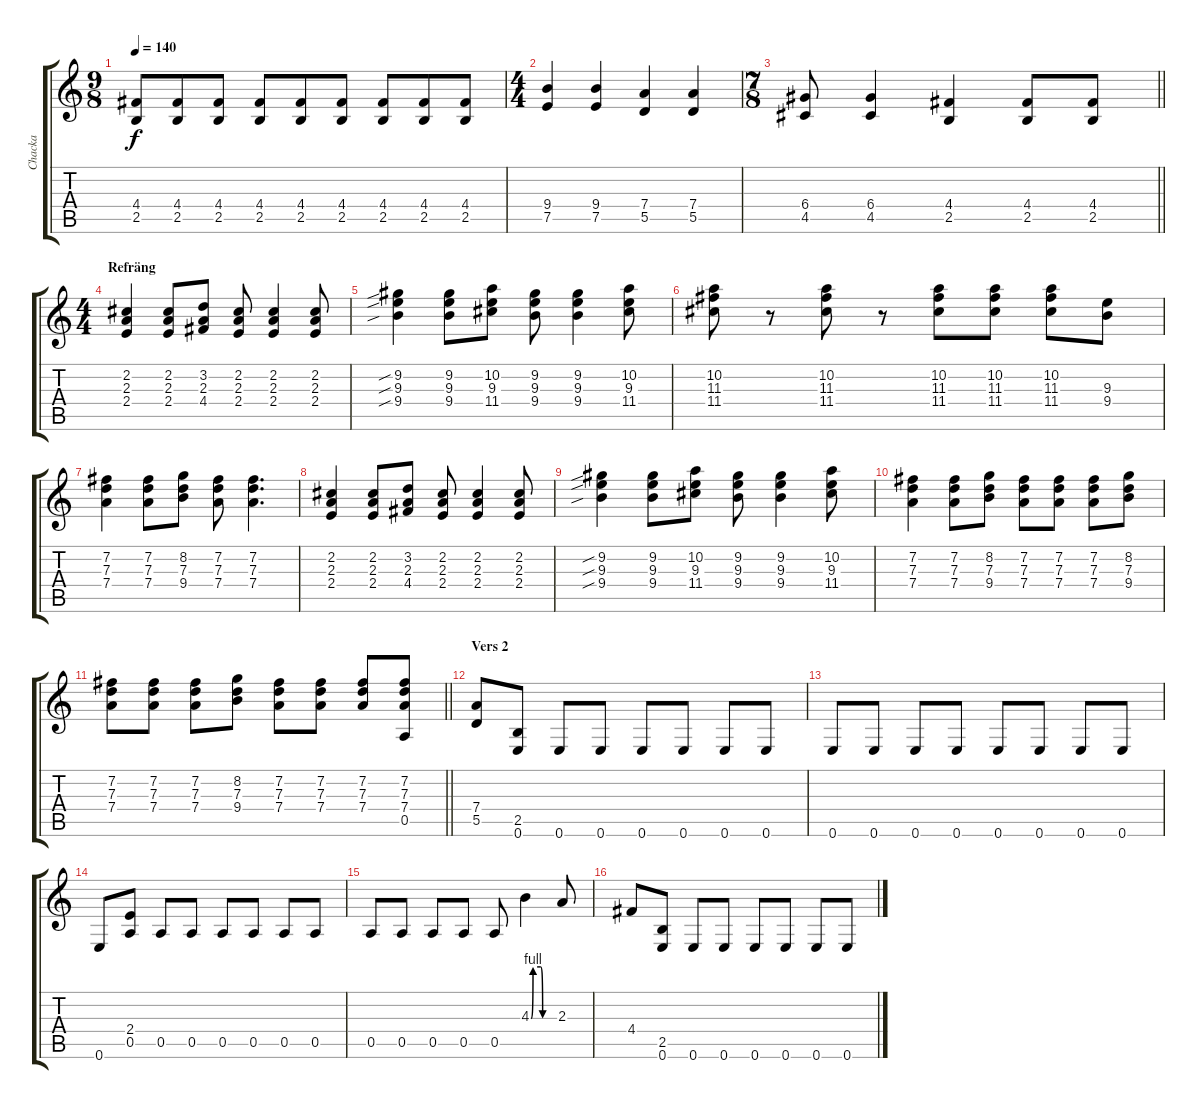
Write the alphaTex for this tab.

\track ("Chacka" "Chacka") {instrument distortionguitar}
\staff {score tabs}
\tuning (E4 B3 G3 D3 A2 E2) {hide}
\ts (9 8)
\tempo 140
\clef g2
\ks c
(4.4 2.5).8{dy f} (4.4 2.5).8 (4.4 2.5).8 (4.4 2.5).8 (4.4 2.5).8 (4.4 2.5).8 (4.4 2.5).8 (4.4 2.5).8 (4.4 2.5).8 |
\ts (4 4)
(9.4 7.5).4 (9.4 7.5).4 (7.4 5.5).4 (7.4 5.5).4 |
\ts (7 8)
\barLineRight lightlight
(6.4 4.5).8 (6.4 4.5).4 (4.4 2.5).4 (4.4 2.5).8 (4.4 2.5).8 |
\ts (4 4)
\section ("" "Refräng")
(2.2 2.3 2.4).4 (2.2 2.3 2.4).8 (3.2 2.3 4.4).8 (2.2 2.3 2.4).8 (2.2 2.3 2.4).4 (2.2 2.3 2.4).8 |
(9.2{sib} 9.3{sib} 9.4{sib}).4 (9.2 9.3 9.4).8 (10.2 9.3 11.4).8 (9.2 9.3 9.4).8 (9.2 9.3 9.4).4 (10.2 9.3 11.4).8 |
(10.2 11.3 11.4).8 r.8 (10.2 11.3 11.4).8 r.8 (10.2 11.3 11.4).8 (10.2 11.3 11.4).8 (10.2 11.3 11.4).8 (9.3 9.4).8 |
(7.2 7.3 7.4).4 (7.2 7.3 7.4).8 (8.2 7.3 9.4).8 (7.2 7.3 7.4).8 (7.2 7.3 7.4).4{d} |
(2.2 2.3 2.4).4 (2.2 2.3 2.4).8 (3.2 2.3 4.4).8 (2.2 2.3 2.4).8 (2.2 2.3 2.4).4 (2.2 2.3 2.4).8 |
(9.2{sib} 9.3{sib} 9.4{sib}).4 (9.2 9.3 9.4).8 (10.2 9.3 11.4).8 (9.2 9.3 9.4).8 (9.2 9.3 9.4).4 (10.2 9.3 11.4).8 |
(7.2 7.3 7.4).4 (7.2 7.3 7.4).8 (8.2 7.3 9.4).8 (7.2 7.3 7.4).8 (7.2 7.3 7.4).8 (7.2 7.3 7.4).8 (8.2 7.3 9.4).8 |
\barLineRight lightlight
(7.2 7.3 7.4).8 (7.2 7.3 7.4).8 (7.2 7.3 7.4).8 (8.2 7.3 9.4).8 (7.2 7.3 7.4).8 (7.2 7.3 7.4).8 (7.2 7.3 7.4).8 (7.2 7.3 7.4 0.5).8 |
\section ("" "Vers 2")
(7.4 5.5).8 (2.5 0.6).8 0.6.8 0.6.8 0.6.8 0.6.8 0.6.8 0.6.8 |
0.6.8 0.6.8 0.6.8 0.6.8 0.6.8 0.6.8 0.6.8 0.6.8 |
0.6.8 (2.4 0.5).8 0.5.8 0.5.8 0.5.8 0.5.8 0.5.8 0.5.8 |
0.5.8 0.5.8 0.5.8 0.5.8 0.5.8 4.3{be (custom 0 0 5 4 25 4 30 0 60 0)}.4 2.3.8 |
4.4.8 (2.5 0.6).8 0.6.8 0.6.8 0.6.8 0.6.8 0.6.8 0.6.8
